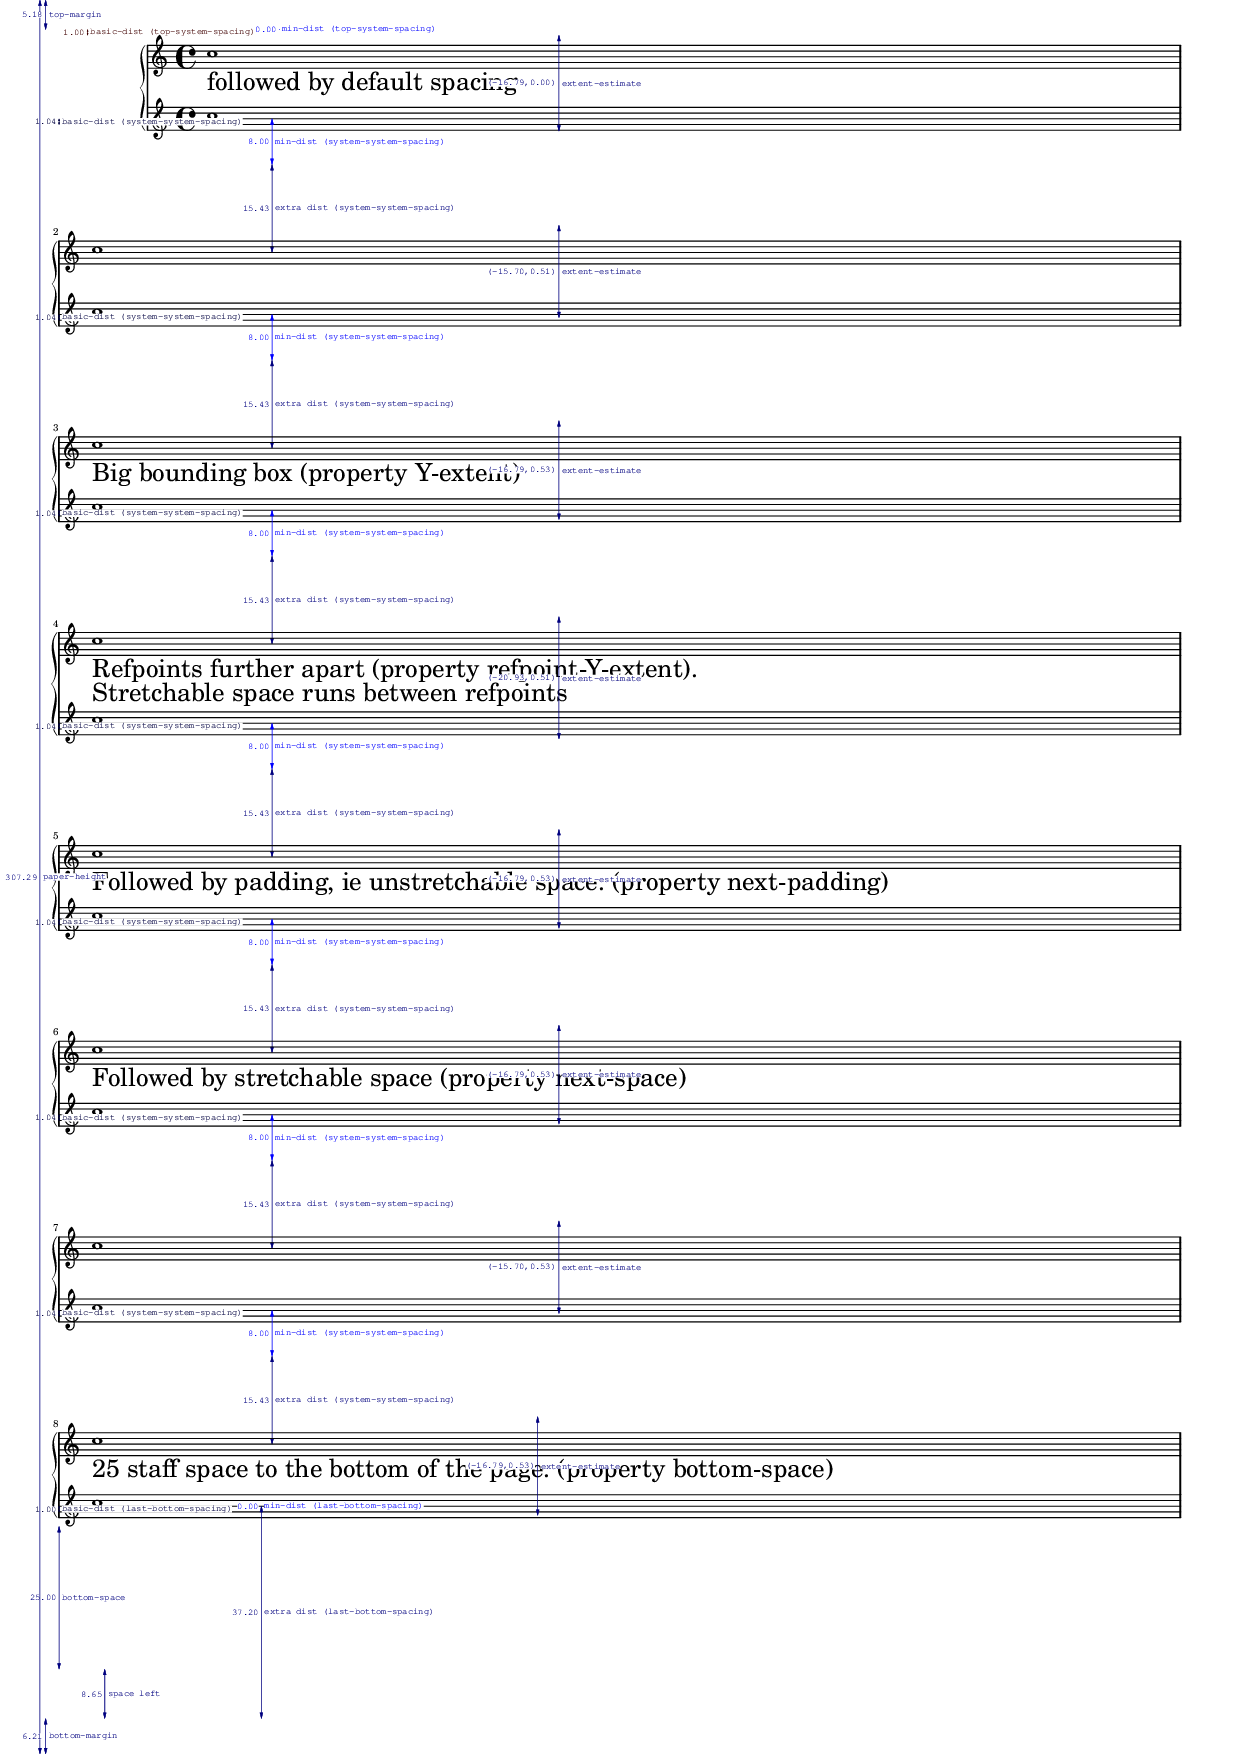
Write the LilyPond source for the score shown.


\header {

  texidoc = "By setting properties in NonMusicalPaperColumn, vertical
spacing of page layout can be adjusted.

For technical reasons, @code{overrideProperty} has to be used for
setting properties on individual object. @code{\override} may still be
used for global overrides.

By setting @code{annotatespacing}, we can see the effect of each property.
"

}

\version "2.7.13"

#(set-global-staff-size 11)

\book {
  \score {
    \relative c'' \new PianoStaff <<
      \new Voice  {
	c1_"followed by default spacing"\break
	c\break

	\overrideProperty
	#"Score.NonMusicalPaperColumn"
	#'line-break-system-details
	#'((Y-extent . (-30 . 10)))
	c_"Big bounding box (property Y-extent)"\break

	\overrideProperty
	#"Score.NonMusicalPaperColumn"
	#'line-break-system-details
	#'((refpoint-Y-extent . (-37 . -10)))
	c_\markup {
	  \column {
	    "Refpoints further apart (property refpoint-Y-extent)."
	    "Stretchable space runs between refpoints"
	  }
	}
	
	\break
	
	\overrideProperty
	#"Score.NonMusicalPaperColumn"
	#'line-break-system-details
	#'((next-padding . 10))

	c_"Followed by padding, ie unstretchable space. (property next-padding)" \break
	\overrideProperty
	#"Score.NonMusicalPaperColumn"
	#'line-break-system-details
	#'((next-space . 20))
	c_"Followed by stretchable space (property next-space)"\break
	c\break
	\overrideProperty
	#"Score.NonMusicalPaperColumn" #'line-break-system-details
	#'((bottom-space . 25.0)) 
	c_"25 staff space to the bottom of the page. (property bottom-space)"\break


      }
      { c1 c c c c c c c }
    >>
  }
  \paper {
    raggedlastbottom = ##f
    annotatespacing = ##t
    betweensystemspace = 1.0
    #(set! text-font-defaults
      (acons
       'font-size 6
       text-font-defaults)
      
    )
  }
}
